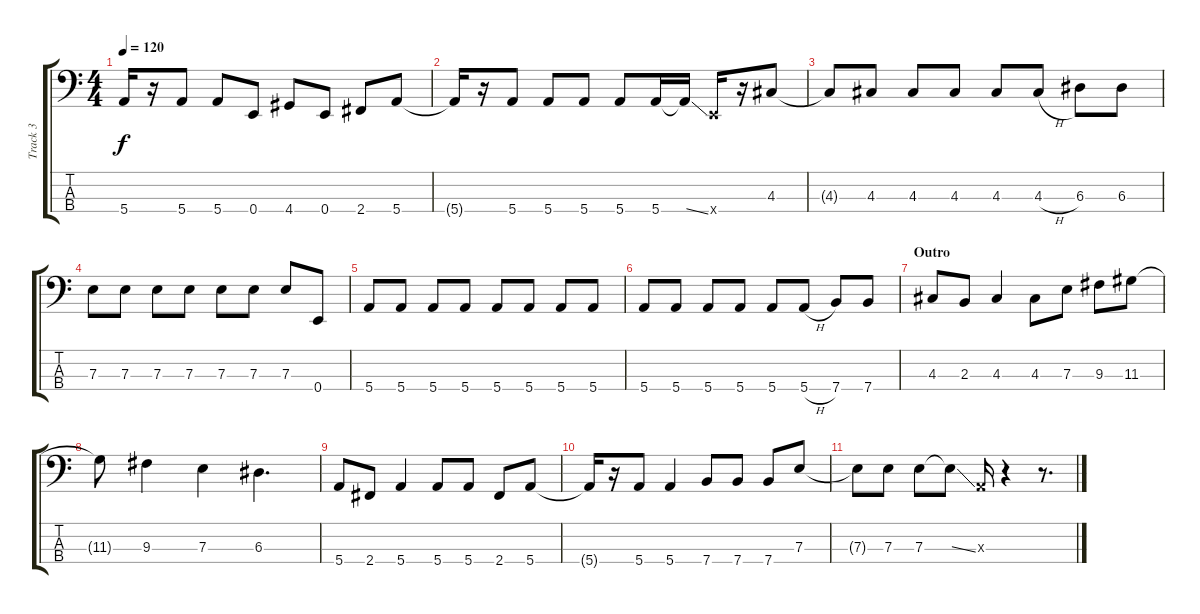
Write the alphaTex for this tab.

\track ("Track 3" "Track 3") {instrument electricbassfinger}
\staff {score tabs}
\tuning (G2 D2 A1 E1) {hide}
\ts (4 4)
\tempo 120
\clef f4
\ks c
5.4{t}.16{dy f} r.16 5.4.8 5.4.8 0.4.8 4.4.8 0.4.8 2.4.8 5.4.8 |
5.4{t}.16 r.16 5.4.8 5.4.8 5.4.8 5.4.8 5.4.16 5.4{ss t}.16 0.4{x}.16 r.16 4.3.8 |
4.3{t}.8 4.3.8 4.3.8 4.3.8 4.3.8 4.3{h}.8 6.3.8 6.3.8 |
7.3.8 7.3.8 7.3.8 7.3.8 7.3.8 7.3.8 7.3.8 0.4.8 |
5.4.8 5.4.8 5.4.8 5.4.8 5.4.8 5.4.8 5.4.8 5.4.8 |
5.4.8 5.4.8 5.4.8 5.4.8 5.4.8 5.4{h}.8 7.4.8 7.4.8 |
\section ("" "Outro")
4.3.8 2.3.8 4.3.4 4.3.8 7.3.8 9.3.8 11.3.8 |
11.3{t}.8 9.3.4 7.3.4 6.3.4{d} |
5.4.8 2.4.8 5.4.4 5.4.8 5.4.8 2.4.8 5.4.8 |
5.4{t}.16 r.16 5.4.8 5.4.4 7.4.8 7.4.8 7.4.8 7.3.8 |
7.3{t}.8 7.3.8 7.3.8 7.3{ss t}.8 0.3{x}.16 r.4 r.8{d}
